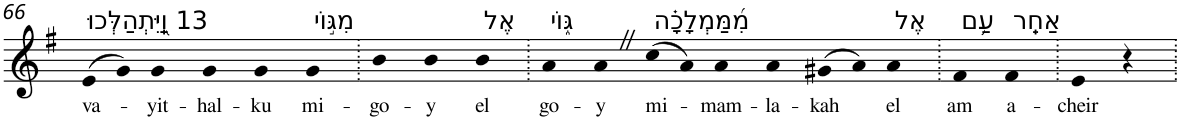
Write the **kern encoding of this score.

**kern	**text
*part1	*part1
*staff1	*staff1
*I"Piano	*
*I'Pno	*
!!LO:PB:g=z
*clefG2	*
*k[f#]	*
*G:	*
=66	=66
!LO:TX:a:t=13 וַֽ֭יִּתְהַלְּכוּ	!
!	!LO:LY:b
(>8e	va-
8g)	.
!	!LO:LY:b
4g	-yit-
!	!LO:LY:b
4g	-hal-
!	!LO:LY:b
4g	-ku
!LO:TX:a:t=מִגּ֣וֹי	!
!	!LO:LY:b
4g	mi-
=67.	=67.
!	!LO:LY:b
4b	-go-
!	!LO:LY:b
4b	-y
!LO:TX:a:t=אֶל	!
!	!LO:LY:b
4b	el
=68.	=68.
!LO:TX:a:t=גּ֑וֹי	!
!	!LO:LY:b
4a	go-
!	!LO:LY:b
4aZ	-y
!LO:TX:a:t=מִ֝מַּמְלָכָ֗ה	!
!	!LO:LY:b
(>8cc	mi-
8a)	.
!	!LO:LY:b
4a	-mam-
!	!LO:LY:b
4a	-la-
!	!LO:LY:b
(>8g#X	-kah
8a)	.
!LO:TX:a:t=אֶל	!
!	!LO:LY:b
4a	el
=69.	=69.
!LO:TX:a:t=עַ֥ם	!
!	!LO:LY:b
4f#	am
!LO:TX:a:t=אַחֵֽר	!
!	!LO:LY:b
4f#	a-
=70.	=70.
!	!LO:LY:b
4e	-cheir
4r	.
=.	=.
*-	*-
